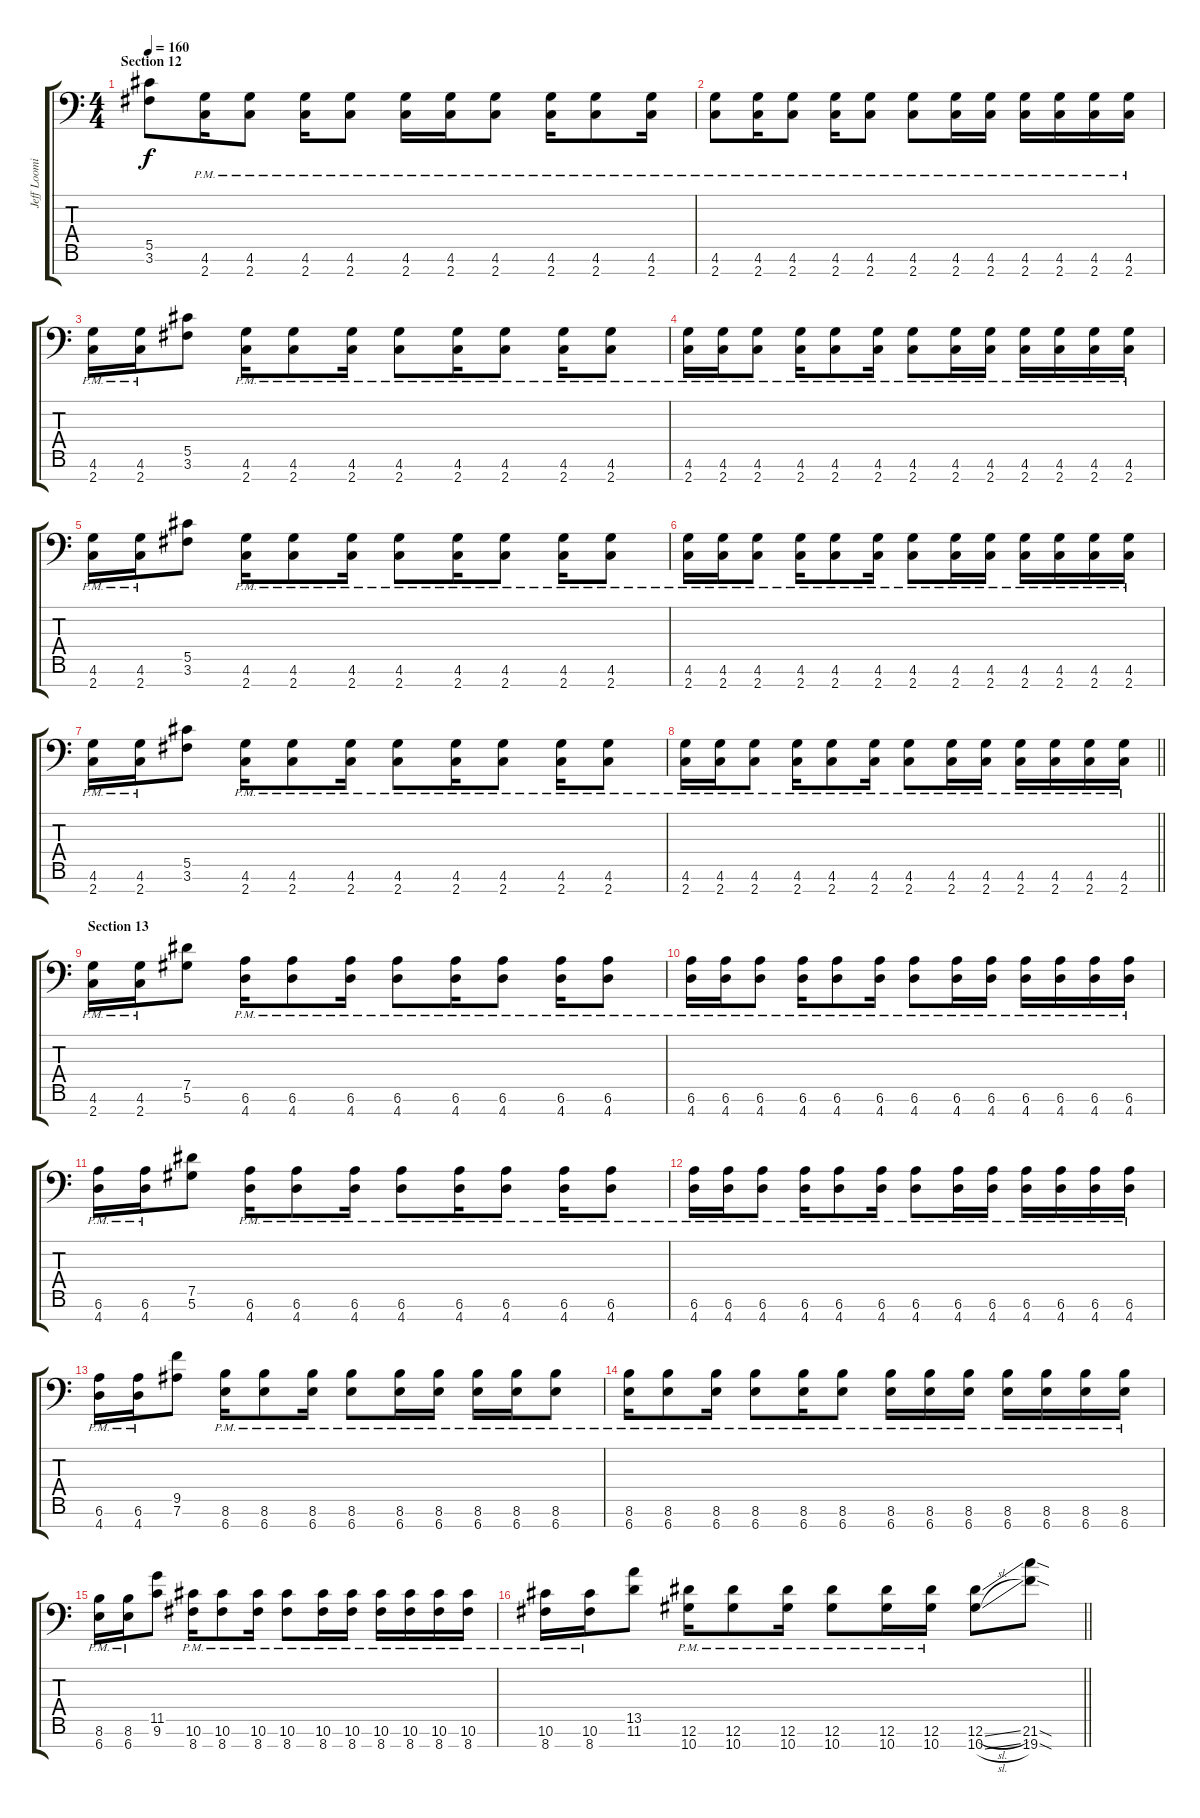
\track ("Jeff Loomis - rhythm guitar (right)" "Jeff Loomi") {instrument distortionguitar}
\staff {score tabs}
\tuning (Eb4 Bb3 Gb3 Db3 Ab2 Eb2 Bb1) {hide}
\ts (4 4)
\section ("" "Section 12")
\tempo 160
\clef f4
\ks c
(5.5 3.6).8{dy f} (4.6{pm} 2.7{pm}).16 (4.6{pm} 2.7{pm}).8 (4.6{pm} 2.7{pm}).16 (4.6{pm} 2.7{pm}).8 (4.6{pm} 2.7{pm}).16 (4.6{pm} 2.7{pm}).16 (4.6{pm} 2.7{pm}).8 (4.6{pm} 2.7{pm}).16 (4.6{pm} 2.7{pm}).8 (4.6{pm} 2.7{pm}).16 |
(4.6{pm} 2.7{pm}).8 (4.6{pm} 2.7{pm}).16 (4.6{pm} 2.7{pm}).8 (4.6{pm} 2.7{pm}).16 (4.6{pm} 2.7{pm}).8 (4.6{pm} 2.7{pm}).8 (4.6{pm} 2.7{pm}).16 (4.6{pm} 2.7{pm}).16 (4.6{pm} 2.7{pm}).16 (4.6{pm} 2.7{pm}).16 (4.6{pm} 2.7{pm}).16 (4.6{pm} 2.7{pm}).16 |
(4.6{pm} 2.7{pm}).16 (4.6{pm} 2.7{pm}).16 (5.5 3.6).8 (4.6{pm} 2.7{pm}).16 (4.6{pm} 2.7{pm}).8 (4.6{pm} 2.7{pm}).16 (4.6{pm} 2.7{pm}).8 (4.6{pm} 2.7{pm}).16 (4.6{pm} 2.7{pm}).8 (4.6{pm} 2.7{pm}).16 (4.6{pm} 2.7{pm}).8 |
(4.6{pm} 2.7{pm}).16 (4.6{pm} 2.7{pm}).16 (4.6{pm} 2.7{pm}).8 (4.6{pm} 2.7{pm}).16 (4.6{pm} 2.7{pm}).8 (4.6{pm} 2.7{pm}).16 (4.6{pm} 2.7{pm}).8 (4.6{pm} 2.7{pm}).16 (4.6{pm} 2.7{pm}).16 (4.6{pm} 2.7{pm}).16 (4.6{pm} 2.7{pm}).16 (4.6{pm} 2.7{pm}).16 (4.6{pm} 2.7{pm}).16 |
(4.6{pm} 2.7{pm}).16 (4.6{pm} 2.7{pm}).16 (5.5 3.6).8 (4.6{pm} 2.7{pm}).16 (4.6{pm} 2.7{pm}).8 (4.6{pm} 2.7{pm}).16 (4.6{pm} 2.7{pm}).8 (4.6{pm} 2.7{pm}).16 (4.6{pm} 2.7{pm}).8 (4.6{pm} 2.7{pm}).16 (4.6{pm} 2.7{pm}).8 |
(4.6{pm} 2.7{pm}).16 (4.6{pm} 2.7{pm}).16 (4.6{pm} 2.7{pm}).8 (4.6{pm} 2.7{pm}).16 (4.6{pm} 2.7{pm}).8 (4.6{pm} 2.7{pm}).16 (4.6{pm} 2.7{pm}).8 (4.6{pm} 2.7{pm}).16 (4.6{pm} 2.7{pm}).16 (4.6{pm} 2.7{pm}).16 (4.6{pm} 2.7{pm}).16 (4.6{pm} 2.7{pm}).16 (4.6{pm} 2.7{pm}).16 |
(4.6{pm} 2.7{pm}).16 (4.6{pm} 2.7{pm}).16 (5.5 3.6).8 (4.6{pm} 2.7{pm}).16 (4.6{pm} 2.7{pm}).8 (4.6{pm} 2.7{pm}).16 (4.6{pm} 2.7{pm}).8 (4.6{pm} 2.7{pm}).16 (4.6{pm} 2.7{pm}).8 (4.6{pm} 2.7{pm}).16 (4.6{pm} 2.7{pm}).8 |
\barLineRight lightlight
(4.6{pm} 2.7{pm}).16 (4.6{pm} 2.7{pm}).16 (4.6{pm} 2.7{pm}).8 (4.6{pm} 2.7{pm}).16 (4.6{pm} 2.7{pm}).8 (4.6{pm} 2.7{pm}).16 (4.6{pm} 2.7{pm}).8 (4.6{pm} 2.7{pm}).16 (4.6{pm} 2.7{pm}).16 (4.6{pm} 2.7{pm}).16 (4.6{pm} 2.7{pm}).16 (4.6{pm} 2.7{pm}).16 (4.6{pm} 2.7{pm}).16 |
\section ("" "Section 13")
(4.6{pm} 2.7{pm}).16 (4.6{pm} 2.7{pm}).16 (7.5 5.6).8 (6.6{pm} 4.7{pm}).16 (6.6{pm} 4.7{pm}).8 (6.6{pm} 4.7{pm}).16 (6.6{pm} 4.7{pm}).8 (6.6{pm} 4.7{pm}).16 (6.6{pm} 4.7{pm}).8 (6.6{pm} 4.7{pm}).16 (6.6{pm} 4.7{pm}).8 |
(6.6{pm} 4.7{pm}).16 (6.6{pm} 4.7{pm}).16 (6.6{pm} 4.7{pm}).8 (6.6{pm} 4.7{pm}).16 (6.6{pm} 4.7{pm}).8 (6.6{pm} 4.7{pm}).16 (6.6{pm} 4.7{pm}).8 (6.6{pm} 4.7{pm}).16 (6.6{pm} 4.7{pm}).16 (6.6{pm} 4.7{pm}).16 (6.6{pm} 4.7{pm}).16 (6.6{pm} 4.7{pm}).16 (6.6{pm} 4.7{pm}).16 |
(6.6{pm} 4.7{pm}).16 (6.6{pm} 4.7{pm}).16 (7.5 5.6).8 (6.6{pm} 4.7{pm}).16 (6.6{pm} 4.7{pm}).8 (6.6{pm} 4.7{pm}).16 (6.6{pm} 4.7{pm}).8 (6.6{pm} 4.7{pm}).16 (6.6{pm} 4.7{pm}).8 (6.6{pm} 4.7{pm}).16 (6.6{pm} 4.7{pm}).8 |
(6.6{pm} 4.7{pm}).16 (6.6{pm} 4.7{pm}).16 (6.6{pm} 4.7{pm}).8 (6.6{pm} 4.7{pm}).16 (6.6{pm} 4.7{pm}).8 (6.6{pm} 4.7{pm}).16 (6.6{pm} 4.7{pm}).8 (6.6{pm} 4.7{pm}).16 (6.6{pm} 4.7{pm}).16 (6.6{pm} 4.7{pm}).16 (6.6{pm} 4.7{pm}).16 (6.6{pm} 4.7{pm}).16 (6.6{pm} 4.7{pm}).16 |
(6.6{pm} 4.7{pm}).16 (6.6{pm} 4.7{pm}).16 (9.5 7.6).8 (8.6{pm} 6.7{pm}).16 (8.6{pm} 6.7{pm}).8 (8.6{pm} 6.7{pm}).16 (8.6{pm} 6.7{pm}).8 (8.6{pm} 6.7{pm}).16 (8.6{pm} 6.7{pm}).16 (8.6{pm} 6.7{pm}).16 (8.6{pm} 6.7{pm}).16 (8.6{pm} 6.7{pm}).8 |
(8.6{pm} 6.7{pm}).16 (8.6{pm} 6.7{pm}).8 (8.6{pm} 6.7{pm}).16 (8.6{pm} 6.7{pm}).8 (8.6{pm} 6.7{pm}).16 (8.6{pm} 6.7{pm}).8 (8.6{pm} 6.7{pm}).16 (8.6{pm} 6.7{pm}).16 (8.6{pm} 6.7{pm}).16 (8.6{pm} 6.7{pm}).16 (8.6{pm} 6.7{pm}).16 (8.6{pm} 6.7{pm}).16 (8.6{pm} 6.7{pm}).16 |
(8.6{pm} 6.7{pm}).16 (8.6{pm} 6.7{pm}).16 (11.5 9.6).8 (10.6{pm} 8.7{pm}).16 (10.6{pm} 8.7{pm}).8 (10.6{pm} 8.7{pm}).16 (10.6{pm} 8.7{pm}).8 (10.6{pm} 8.7{pm}).16 (10.6{pm} 8.7{pm}).16 (10.6{pm} 8.7{pm}).16 (10.6{pm} 8.7{pm}).16 (10.6{pm} 8.7{pm}).16 (10.6{pm} 8.7{pm}).16 |
\barLineRight lightlight
(10.6{pm} 8.7{pm}).16 (10.6{pm} 8.7{pm}).16 (13.5 11.6).8 (12.6{pm} 10.7{pm}).16 (12.6{pm} 10.7{pm}).8 (12.6{pm} 10.7{pm}).16 (12.6{pm} 10.7{pm}).8 (12.6{pm} 10.7{pm}).16 (12.6{pm} 10.7{pm}).16 (12.6{sl} 10.7{sl}).8 (21.6{sod} 19.7{sod}).8
